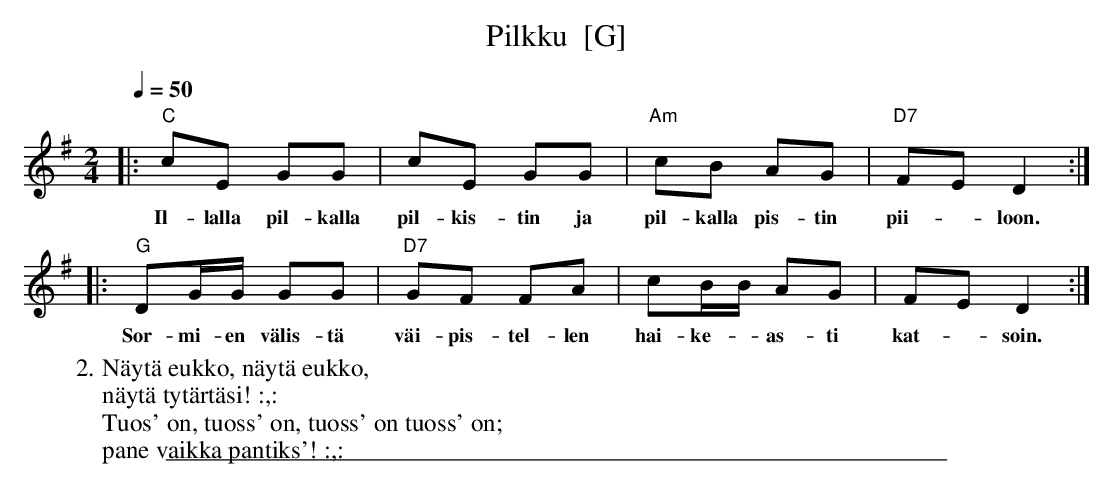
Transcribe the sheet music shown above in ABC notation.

X:1
T: Pilkku  [G]
M: 2/4
L: 1/8
Q: 1/4=50
K: G
|: "C"cE GG | cE GG | "Am"cB AG | "D7"FE D2 :|
w: Il-lalla pil-kalla | pil-kis-tin ja | pil-kalla pis-tin | pii-*loon.
|: "G"DG/G/ GG | "D7"GF FA | cB/B/ AG | FE D2 :|
w: Sor-mi-en v\"alis-t\"a v\"ai-pis-tel-len hai-ke-*as-ti kat-*soin.
W:2. N\"ayt\"a eukko, n\"ayt\"a eukko,
W: n\"ayt\"a tyt\"art\"asi! :,:
W: Tuos' on, tuoss' on, tuoss' on tuoss' on;
W: pane vaikka pantiks'! :,:
